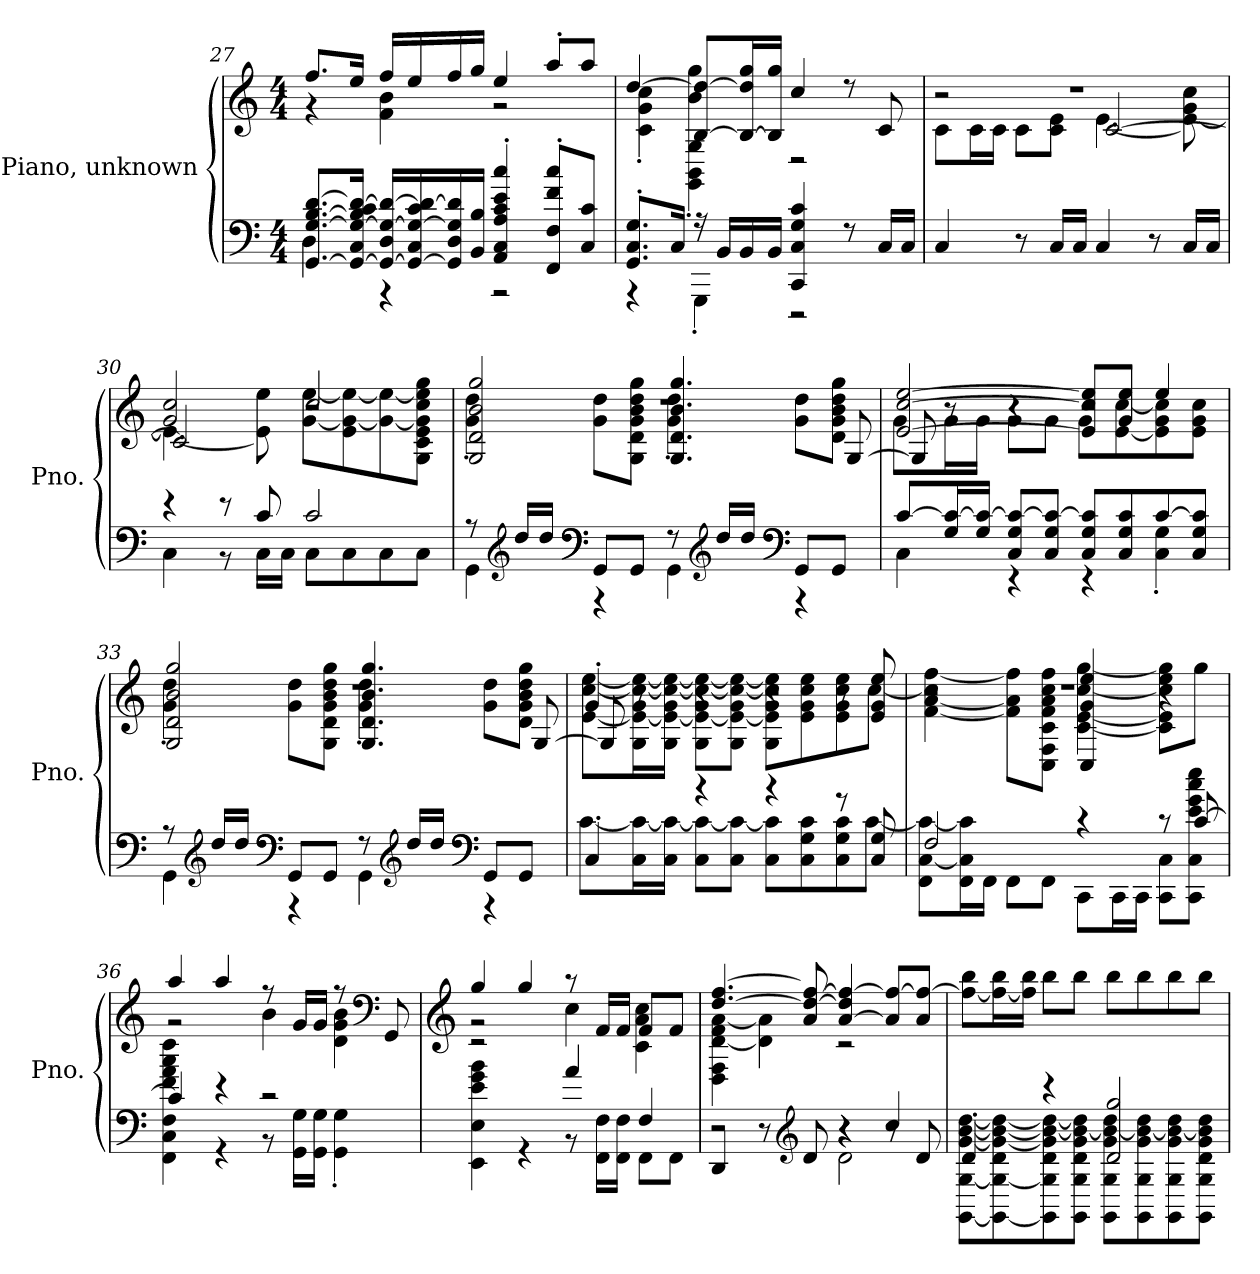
**kern	**kern
*part1	*part1
*staff2	*staff1
*I"Piano, unknown	*
*I'Pno.	*
*clefF4	*clefG2
*k[]	*k[]
*M4/4	*M4/4
=27	=27
*^	*^
[8.GG/ [8.G/ [8.B/ [8.d/L	4D\	8.ff/L	4r
16GG/_ 16C/ 16G/_ 16B/] 16c/ 16d/_Jk	.	16ee/Jk	.
16GG/_ 16D/ 16G/_ 16d/_LL	4r	16ff/LL	4f\ 4b\
16GG/_ 16C/ 16G/_ 16c/ 16d/_	.	16ee/	.
16GG/] 16D/ 16G/] 16d/]	.	16ff/	.
16BB/ 16B/JJ	.	16gg/JJ	.
4AA/' 4C/' 4A/' 4c/' 4e/' 4cc/'	2r	4ee/	2r
8FF/' 8F/' 8f/' 8cc/'L	.	8aa'/L	.
8C/ 8c/J	.	8aa/J	.
!!LO:LB:g=z	!!
=28	=28	=28	=28
8.GG/' 8.C/' 8.G/'L	4r	[4dd/	4c\' 4g\' 4cc\'
16C/Jk	.	.	.
16r	4GGG'\	[8B/ 8dd/_L	4GG\' 4BB\' 4G\' 4b\' 4gg\'
16BB/LL	.	.	.
16BB/	.	16B/_ 16dd/] 16gg/L	.
16BB/JJ	.	16B/] 16gg/JJ	.
4CC/ 4C/ 4G/ 4c/	2r	4cc/	2r
8r	.	8r	.
16C/LL	.	8c/	.
16C/JJ	.	.	.
*v	*v	*	*
=29	=29	=29
*	*	*^
4C/	1r	8c\L	2r
.	.	16c\L	.
.	.	16c\JJ	.
8r	.	8c\L	.
16C/LL	.	8c\ 8e\J	.
16C/JJ	.	.	.
4C/	.	[4.e\	[2c/
8r	.	.	.
16C/LL	.	8e\_ 8g\ 8cc\	.
16C/JJ	.	.	.
=30	=30	=30	=30
*^	*	*	*
4r	4C\	2g/ 2cc/	4.e\_	2c/]
8r	8r	.	.	.
8c/	16C\LL	.	8e\] 8ee\	.
.	16C\JJ	.	.	.
2c/	8C\L	2cc/	[8g\ [8ee\L	2r
.	8C\	.	8e\ 8g\_ 8ee\_	.
.	8C\	.	8g\_ 8ee\_	.
.	8C\J	.	8G\ 8c\ 8e\ 8g\] 8cc\ 8ee\] 8gg\J	.
!!LO:LB:g=z	!!	!!
=31	=31	=31	=31	=31
8r	4GG\	1r	4g\' 4dd\'	2G/ 2d/ 2b/ 2gg/
*clefG2	*	*	*	*
16dd/LL	.	.	.	.
16dd/JJ	.	.	.	.
*clefF4	*	*	*	*
8GG/L	4r	.	8g\ 8dd\L	.
8GG/J	.	.	8G\ 8d\ 8g\ 8b\ 8dd\ 8gg\J	.
8r	4GG\	.	4g\' 4dd\'	4.G/ 4.d/ 4.b/ 4.gg/
*clefG2	*	*	*	*
16dd/LL	.	.	.	.
16dd/JJ	.	.	.	.
*clefF4	*	*	*	*
8GG/L	4r	.	8g\ 8dd\L	.
8GG/J	.	.	8d\ 8g\ 8b\ 8dd\ 8gg\J	[8G/
=32	=32	=32	=32	=32
[8c/L	4C\	[2e/ [2cc/ [2ee/	8g\L	8G/]
16G/ 16c/_L	.	.	16g\L	8r
16G/ 16c/_JJ	.	.	16g\JJ	.
8C/ 8G/ 8c/_L	4r	.	8g\L	4r
8C/ 8G/ 8c/_J	.	.	8g\J	.
8C/ 8G/ 8c/]L	4r	8e/] 8cc/] 8ee/]L	8g\L	2r
8C/ 8G/ 8c/	.	8g/ 8ee/J	[8e\ [8cc\	.
[8c/	4C\' 4G\'	4ee/	8e\] 8g\ 8cc\]	.
8C/ 8G/ 8c/]J	.	.	8e\ 8g\ 8cc\J	.
!!LO:LB:g=z	!!	!!
=33	=33	=33	=33	=33
8r	4GG\	1r	4g\' 4dd\'	2G/ 2d/ 2b/ 2gg/
*clefG2	*	*	*	*
16dd/LL	.	.	.	.
16dd/JJ	.	.	.	.
*clefF4	*	*	*	*
8GG/L	4r	.	8g\ 8dd\L	.
8GG/J	.	.	8G\ 8d\ 8g\ 8b\ 8dd\ 8gg\J	.
8r	4GG\	.	4g\' 4dd\'	4.G/ 4.d/ 4.b/ 4.gg/
*clefG2	*	*	*	*
16dd/LL	.	.	.	.
16dd/JJ	.	.	.	.
*clefF4	*	*	*	*
8GG/L	4r	.	8g\ 8dd\L	.
8GG/J	.	.	8d\ 8g\ 8b\ 8dd\ 8gg\J	[8G/
=34	=34	=34	=34	=34
4C'/	[8c\L	4g'/	[8e\ [8cc\ [8ee\L	8G/]
.	16C\ 16c\_L	.	16G\ 16e\_ 16g\ 16cc\_ 16ee\_L	8r
.	16C\ 16c\_JJ	.	16G\ 16e\_ 16g\ 16cc\_ 16ee\_JJ	.
4r	8C\ 8c\_L	4r	8G\ 8e\_ 8g\ 8cc\_ 8ee\_L	4r
.	8C\ 8c\_J	.	8G\ 8e\_ 8g\ 8cc\_ 8ee\_J	.
4r	8C\ 8c\]L	4r	8G\ 8e\] 8g\ 8cc\] 8ee\]L	2r
.	8C\ 8G\ 8c\	.	8e\ 8g\ 8cc\ 8ee\	.
8r	8C\ 8G\ 8c\	8r	8e\ 8g\ 8cc\ 8ee\	.
8C/ 8G/	[8c\J	8e/ 8g/ 8ee/	[8cc\J	.
!!LO:LB:g=z	!!	!!
=35	=35	=35	=35	=35
2F/	8FF\ [8C\ 8c\_L	1r	[4f\ [4a\ 4cc\] [4ff\	2r
.	16FF\ 16C\] 16c\]L	.	.	.
.	16FF\JJ	.	.	.
.	8FF\L	.	8f\] 8a\] 8ff\]L	.
.	8FF\J	.	8C\ 8F\ 8c\ 8f\ 8a\ 8cc\ 8ff\J	.
4r	8CC\L	.	[4c\ [4e\ [4cc\ [4gg\	4C/ 4g/ 4ee/
.	16CC\L	.	.	.
.	16CC\JJ	.	.	.
8r	8CC\ 8C\L	.	8c\] 8e\] 8cc\] 8ee\ 8gg\]L	4r
[8c/	8CC\ 8C\ 8e\ 8g\ 8cc\ 8ee\J	.	8gg\J	.
*	*	*	*v	*v
=36	=36	=36	=36
4c/]	4FF\ 4C\ 4F\ 4f\ 4a\ 4cc\ 4ff\	4aa/	2r
4r	4r	4aa/	.
2r	8r	8r	4b\
.	16GG\ 16G\LL	16g/LL	.
.	16GG\ 16G\JJ	16g/JJ	.
.	4GG\' 4G\'	8r	4d\ 4g\ 4b\
*	*	*clefF4	*
.	.	8GG/	.
=37	=37	=37	=37
*	*	*clefG2	*
2r	4EE\ 4E\ 4e\ 4g\ 4b\	4gg/	2r
.	4r	4gg/	.
4a/	8r	8r	4cc\
.	16FF\ 16F\LL	16f/LL	.
.	16FF\ 16F\JJ	16f/JJ	.
4F/	8FF\L	8f/L	4c\ 4a\ 4cc\
.	8FF\J	8f/J	.
!!LO:PB:g=z	!!
=38	=38	=38	=38
*	*^	*	*
2r	2r	4DD/	[4.dd/ [4.ff/	4D\ 4F\ [4d\ 4f\ [4a\
.	.	8r	.	4d\] 4a\]
*clefG2	*	*	*	*
.	.	8d/	8a/ 8dd/_ 8ff/_	.
4r	2d\	4r	[4a/ 4dd/] 4ff/_	2r
4cc/	.	8r	8a/] 8ff/_L	.
.	.	8d/	8a/ 8ff/_J	.
*	*v	*v	*	*
*	*	*v	*v
=39	=39	=39
4d'/	[8GG\ [8G\ [8g\ [8b\ [8dd\L	8ff\_ 8bb\L
.	8GG\_ 8G\_ 8d\ 8g\_ 8b\_ 8dd\_	16ff\_ 16bb\L
.	.	16ff\] 16bb\JJ
4r	8GG\] 8G\] 8d\ 8g\] 8b\_ 8dd\_	8bb\L
.	8GG\ 8G\ 8d\ 8g\ 8b\_ 8dd\]J	8bb\J
2d/ 2gg/	8GG\ 8G\ 8g\ 8b\_ 8dd\L	8bb\L
.	8GG\ 8G\ 8g\ 8b\_ 8dd\	8bb\
.	8GG\ 8G\ 8g\ 8b\_ 8dd\	8bb\
.	8GG\ 8G\ 8d\ 8g\ 8b\] 8dd\J	8bb\J
*v	*v	*
=	=
*-	*-
